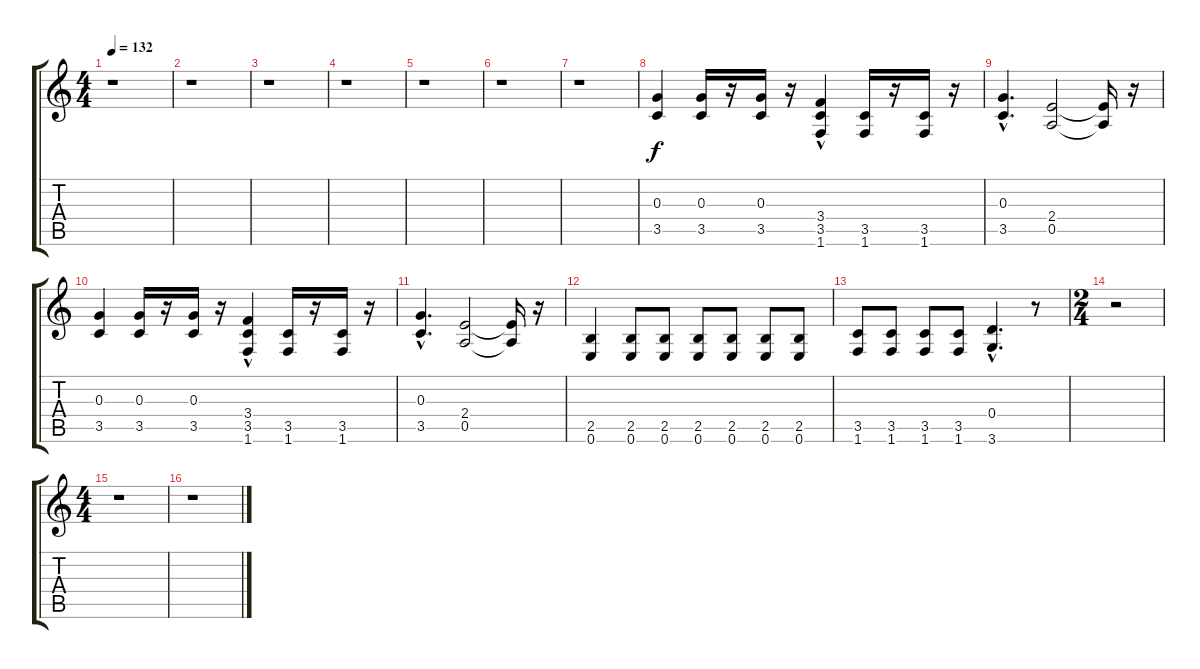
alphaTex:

\track "" {instrument overdrivenguitar}
\staff {score tabs}
\tuning (E4 B3 G3 D3 A2 E2) {hide}
\ts (4 4)
\tempo 132
\clef g2
\ks c
r.1{dy f instrument overdrivenguitar} |
r.1 |
r.1 |
r.1 |
r.1 |
r.1 |
r.1 |
(0.3 3.5).4 (0.3 3.5).16 r.16 (0.3 3.5).16 r.16 (3.4{hac} 3.5 1.6).4 (3.5 1.6).16 r.16 (3.5 1.6).16 r.16 |
(0.3{hac} 3.5{hac}).4{d} (2.4 0.5).2 (2.4{t} 0.5{t}).16 r.16 |
(0.3 3.5).4 (0.3 3.5).16 r.16 (0.3 3.5).16 r.16 (3.4{hac} 3.5 1.6).4 (3.5 1.6).16 r.16 (3.5 1.6).16 r.16 |
(0.3{hac} 3.5{hac}).4{d} (2.4 0.5).2 (2.4{t} 0.5{t}).16 r.16 |
(2.5 0.6).4 (2.5 0.6).8 (2.5 0.6).8 (2.5 0.6).8 (2.5 0.6).8 (2.5 0.6).8 (2.5 0.6).8 |
(3.5 1.6).8 (3.5 1.6).8 (3.5 1.6).8 (3.5 1.6).8 (0.4{hac} 3.6{hac}).4{d} r.8 |
\ts (2 4)
r.2 |
\ts (4 4)
r.1 |
r.1
